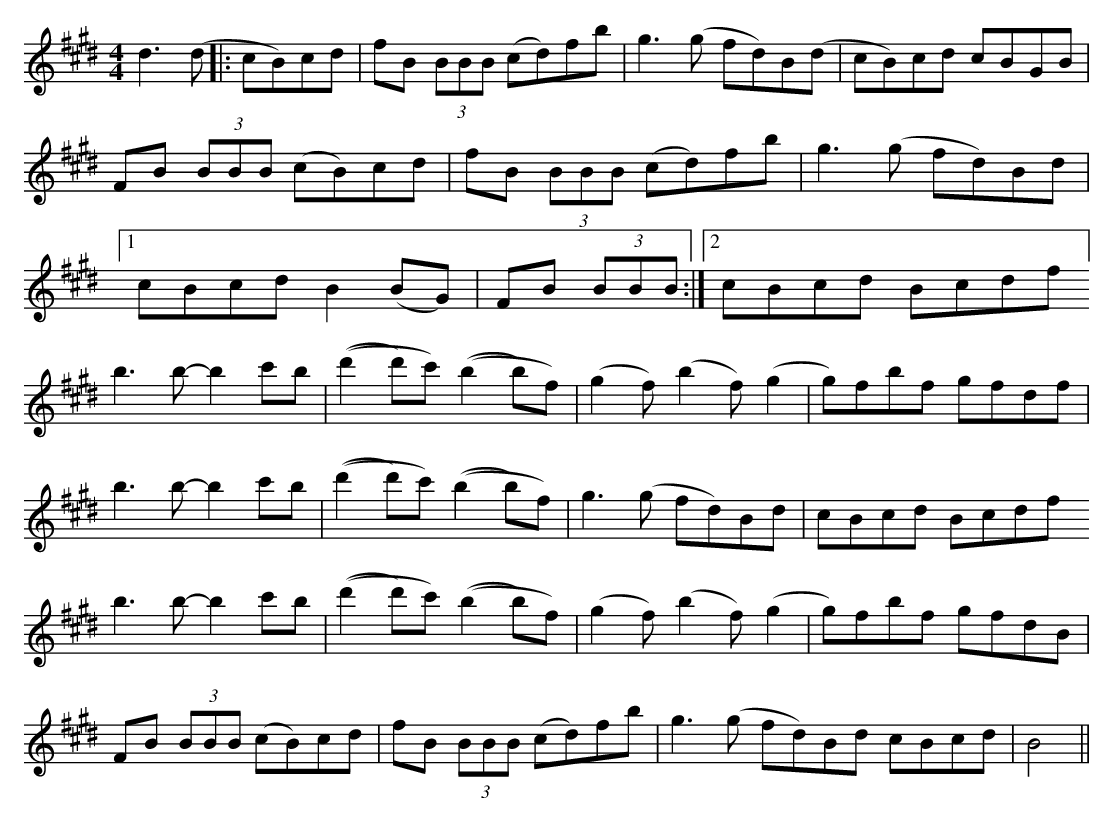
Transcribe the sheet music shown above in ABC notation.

X:1
M:4/4
K:Bmix
d3(d|:cB)cd|fB (3BBB (cd)fb|g3 (g fd)B(d|cB)cd cBGB|
FB (3BBB (cB)cd|fB (3BBB (cd)fb|g3 (g fd)Bd|
[1 cBcd B2 (BG)|FB (3BBB:|2 cBcd Bcdf]
b3 b- b2c'b|((d'2d')c') ((b2b)f)|(g2f) (b2f)(g2|g)fbf gfdf|
b3 b- b2c'b|((d'2d')c') ((b2b)f)|g3(g fd)Bd|cBcd Bcdf
b3 b- b2c'b|((d'2d')c') ((b2b)f)|(g2f) (b2f)(g2|g)fbf gfdB|
FB (3BBB (cB)cd|fB (3BBB (cd)fb|g3 (g fd)Bd cBcd|B4||
